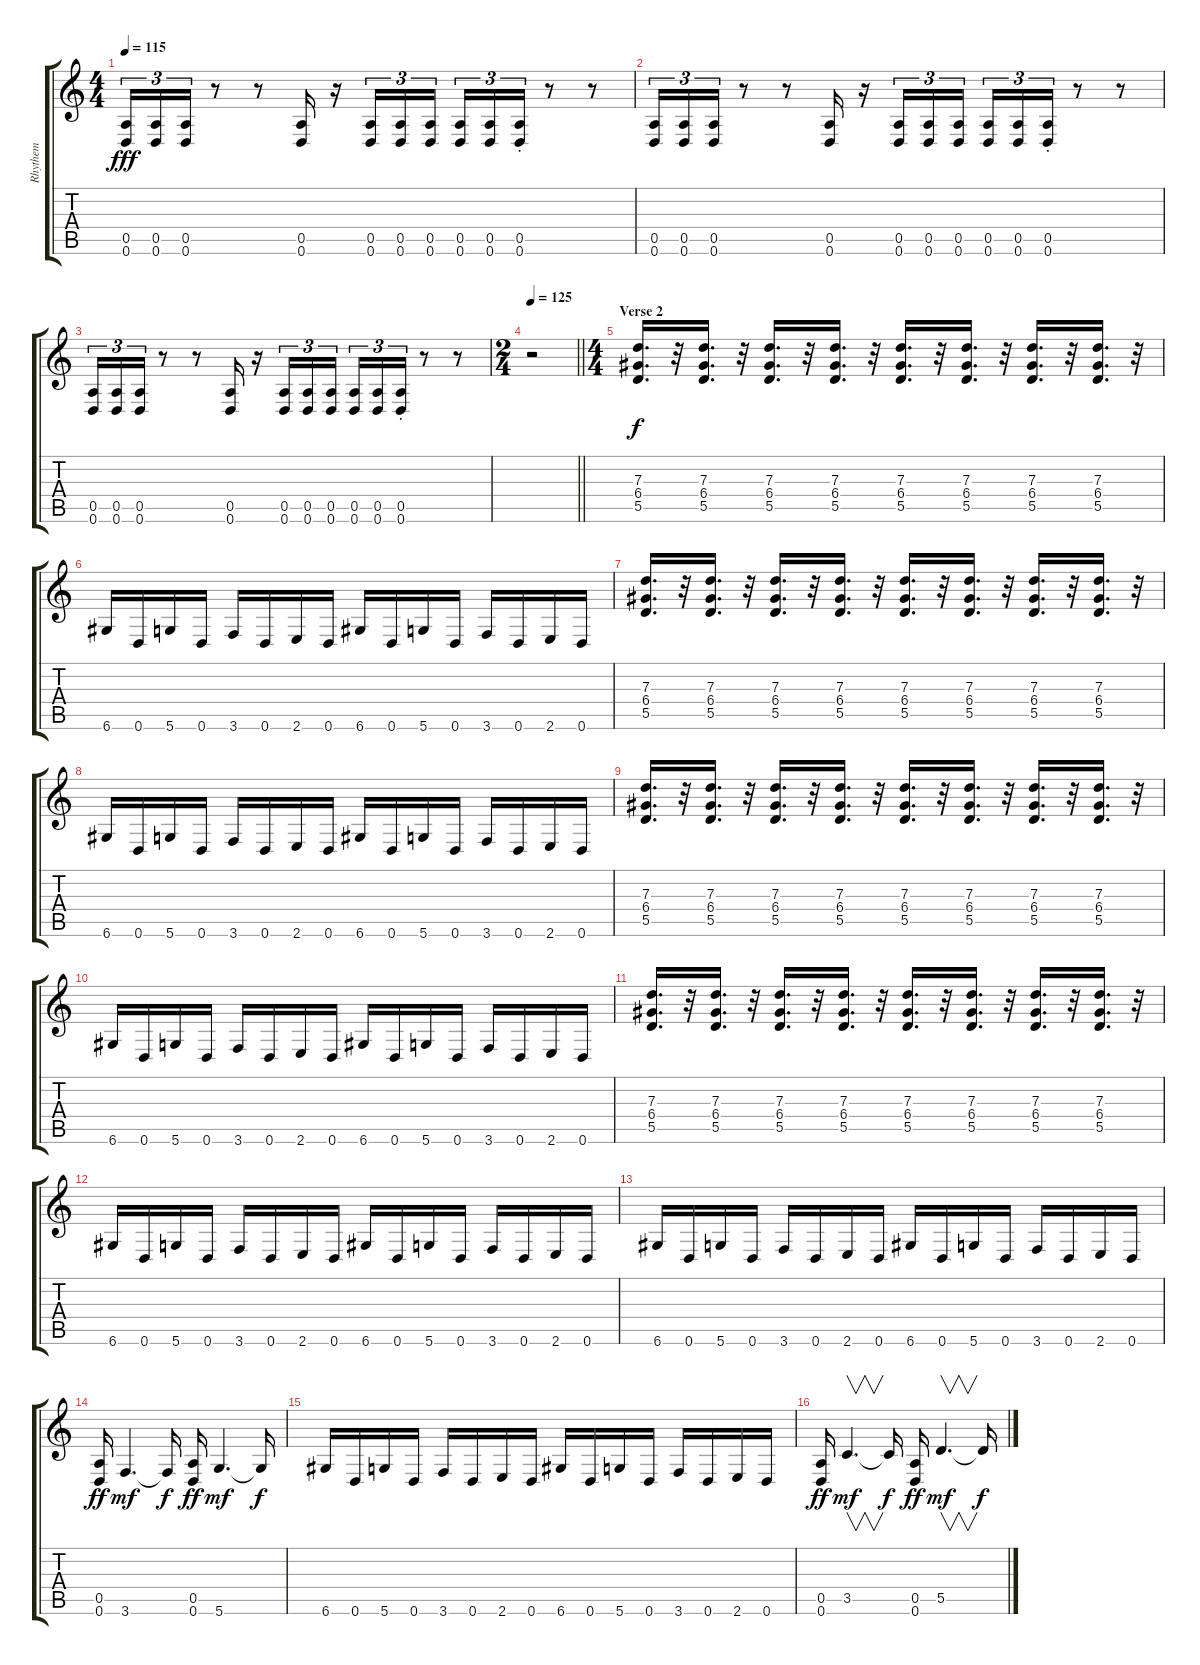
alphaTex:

\track ("Rhythem" "Rhythem") {instrument distortionguitar}
\staff {score tabs}
\tuning (E4 B3 G3 D3 A2 D2) {hide}
\ts (4 4)
\tempo 115
\clef g2
\ks c
(0.5 0.6).16{tu (3 2) dy fff} (0.5 0.6).16{tu (3 2)} (0.5 0.6).16{tu (3 2)} r.8 r.8 (0.5 0.6).16 r.16 (0.5 0.6).16{tu (3 2)} (0.5 0.6).16{tu (3 2)} (0.5 0.6).16{tu (3 2) beam splitsecondary} (0.5 0.6).16{tu (3 2)} (0.5 0.6).16{tu (3 2)} (0.5{st} 0.6).16{tu (3 2)} r.8 r.8 |
(0.5 0.6).16{tu (3 2)} (0.5 0.6).16{tu (3 2)} (0.5 0.6).16{tu (3 2)} r.8 r.8 (0.5 0.6).16 r.16 (0.5 0.6).16{tu (3 2)} (0.5 0.6).16{tu (3 2)} (0.5 0.6).16{tu (3 2) beam splitsecondary} (0.5 0.6).16{tu (3 2)} (0.5 0.6).16{tu (3 2)} (0.5{st} 0.6).16{tu (3 2)} r.8 r.8 |
(0.5 0.6).16{tu (3 2)} (0.5 0.6).16{tu (3 2)} (0.5 0.6).16{tu (3 2)} r.8 r.8 (0.5 0.6).16 r.16 (0.5 0.6).16{tu (3 2)} (0.5 0.6).16{tu (3 2)} (0.5 0.6).16{tu (3 2) beam splitsecondary} (0.5 0.6).16{tu (3 2)} (0.5 0.6).16{tu (3 2)} (0.5{st} 0.6).16{tu (3 2)} r.8 r.8 |
\ts (2 4)
\tempo 125
\barLineRight lightlight
r.2 |
\ts (4 4)
\section ("" "Verse 2")
(7.3 6.4 5.5).16{d dy f} r.32 (7.3 6.4 5.5).16{d} r.32 (7.3 6.4 5.5).16{d} r.32 (7.3 6.4 5.5).16{d} r.32 (7.3 6.4 5.5).16{d} r.32 (7.3 6.4 5.5).16{d} r.32 (7.3 6.4 5.5).16{d} r.32 (7.3 6.4 5.5).16{d} r.32 |
6.6.16 0.6.16 5.6.16 0.6.16 3.6.16 0.6.16 2.6.16 0.6.16 6.6.16 0.6.16 5.6.16 0.6.16 3.6.16 0.6.16 2.6.16 0.6.16 |
(7.3 6.4 5.5).16{d} r.32 (7.3 6.4 5.5).16{d} r.32 (7.3 6.4 5.5).16{d} r.32 (7.3 6.4 5.5).16{d} r.32 (7.3 6.4 5.5).16{d} r.32 (7.3 6.4 5.5).16{d} r.32 (7.3 6.4 5.5).16{d} r.32 (7.3 6.4 5.5).16{d} r.32 |
6.6.16 0.6.16 5.6.16 0.6.16 3.6.16 0.6.16 2.6.16 0.6.16 6.6.16 0.6.16 5.6.16 0.6.16 3.6.16 0.6.16 2.6.16 0.6.16 |
(7.3 6.4 5.5).16{d} r.32 (7.3 6.4 5.5).16{d} r.32 (7.3 6.4 5.5).16{d} r.32 (7.3 6.4 5.5).16{d} r.32 (7.3 6.4 5.5).16{d} r.32 (7.3 6.4 5.5).16{d} r.32 (7.3 6.4 5.5).16{d} r.32 (7.3 6.4 5.5).16{d} r.32 |
6.6.16 0.6.16 5.6.16 0.6.16 3.6.16 0.6.16 2.6.16 0.6.16 6.6.16 0.6.16 5.6.16 0.6.16 3.6.16 0.6.16 2.6.16 0.6.16 |
(7.3 6.4 5.5).16{d} r.32 (7.3 6.4 5.5).16{d} r.32 (7.3 6.4 5.5).16{d} r.32 (7.3 6.4 5.5).16{d} r.32 (7.3 6.4 5.5).16{d} r.32 (7.3 6.4 5.5).16{d} r.32 (7.3 6.4 5.5).16{d} r.32 (7.3 6.4 5.5).16{d} r.32 |
6.6.16 0.6.16 5.6.16 0.6.16 3.6.16 0.6.16 2.6.16 0.6.16 6.6.16 0.6.16 5.6.16 0.6.16 3.6.16 0.6.16 2.6.16 0.6.16 |
6.6.16 0.6.16 5.6.16 0.6.16 3.6.16 0.6.16 2.6.16 0.6.16 6.6.16 0.6.16 5.6.16 0.6.16 3.6.16 0.6.16 2.6.16 0.6.16 |
(0.5 0.6).16{dy ff} 3.6.4{d dy mf} 3.6{t}.16{dy f} (0.5 0.6).16{dy ff} 5.6.4{d dy mf} 5.6{t}.16{dy f} |
6.6.16 0.6.16 5.6.16 0.6.16 3.6.16 0.6.16 2.6.16 0.6.16 6.6.16 0.6.16 5.6.16 0.6.16 3.6.16 0.6.16 2.6.16 0.6.16 |
(0.5 0.6).16{dy ff} 3.5.4{v d dy mf} 3.5{t}.16{dy f} (0.5 0.6).16{dy ff} 5.5.4{v d dy mf} 5.5{t}.16{dy f}
